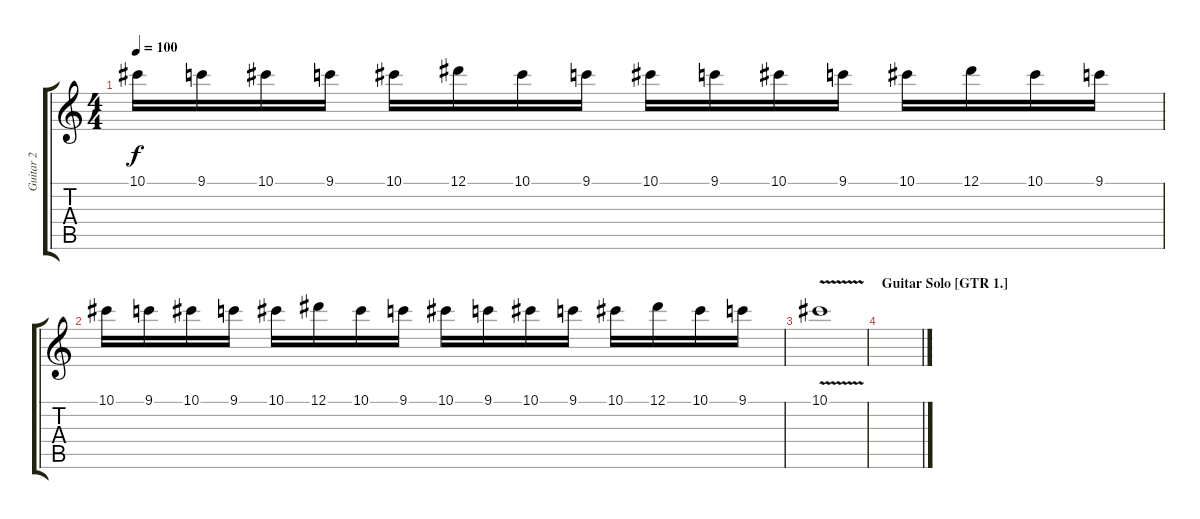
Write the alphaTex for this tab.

\track ("Guitar 2" "Guitar 2") {instrument overdrivenguitar}
\staff {score tabs}
\tuning (Eb4 Bb3 Gb3 Db3 Ab2 Eb2) {hide}
\ts (4 4)
\tempo 100
\clef g2
\ks c
10.1.16{dy f} 9.1.16 10.1.16 9.1.16 10.1.16 12.1.16 10.1.16 9.1.16 10.1.16 9.1.16 10.1.16 9.1.16 10.1.16 12.1.16 10.1.16 9.1.16 |
10.1.16 9.1.16 10.1.16 9.1.16 10.1.16 12.1.16 10.1.16 9.1.16 10.1.16 9.1.16 10.1.16 9.1.16 10.1.16 12.1.16 10.1.16 9.1.16 |
10.1{v}.1 |
\section ("" "Guitar Solo [GTR 1.]")
